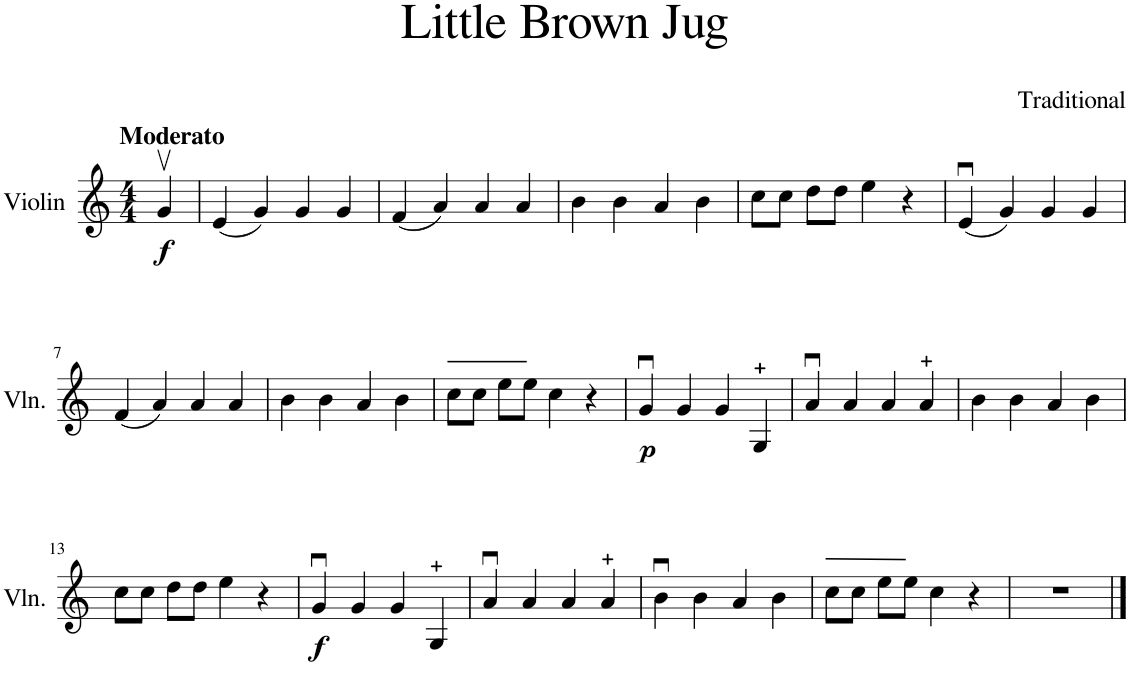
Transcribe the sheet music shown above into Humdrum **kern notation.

**kern	**dynam
*part1	*part1
*staff1	*staff1
*I"Violin	*
*I'Vln.	*
*clefG2	*
*k[]	*
*M4/4	*
=1	=1
!LO:TX:a:B:t=Moderato	!
!	!LO:DY:b
4gv/	f
=2	=2
(4e/	.
4g/)	.
4g/	.
4g/	.
=3	=3
(4f/	.
4a/)	.
4a/	.
4a/	.
=4	=4
4b\	.
4b\	.
4a/	.
4b\	.
=5	=5
8cc\L	.
8cc\J	.
8dd\L	.
8dd\J	.
4ee\	.
4r	.
=6	=6
(4eu/	.
4g/)	.
4g/	.
4g/	.
!!LO:LB:g=z
=7	=7
(4f/	.
4a/)	.
4a/	.
4a/	.
=8	=8
4b\	.
4b\	.
4a/	.
4b\	.
=9	=9
8cc\L	.
8cc\J	.
8ee\L	.
8ee\J	.
4cc\	.
4r	.
=10	=10
!	!LO:DY:b
4gu/	p
4g/	.
4g/	.
4G/	.
=11	=11
4au/	.
4a/	.
4a/	.
4a/	.
=12	=12
4b\	.
4b\	.
4a/	.
4b\	.
!!LO:LB:g=z
=13	=13
8cc\L	.
8cc\J	.
8dd\L	.
8dd\J	.
4ee\	.
4r	.
=14	=14
!	!LO:DY:b
4gu/	f
4g/	.
4g/	.
4G/	.
=15	=15
4au/	.
4a/	.
4a/	.
4a/	.
=16	=16
4bu\	.
4b\	.
4a/	.
4b\	.
=17	=17
8cc\L	.
8cc\J	.
8ee\L	.
8ee\J	.
4cc\	.
4r	.
=18	=18
1r	.
==	==
*-	*-
